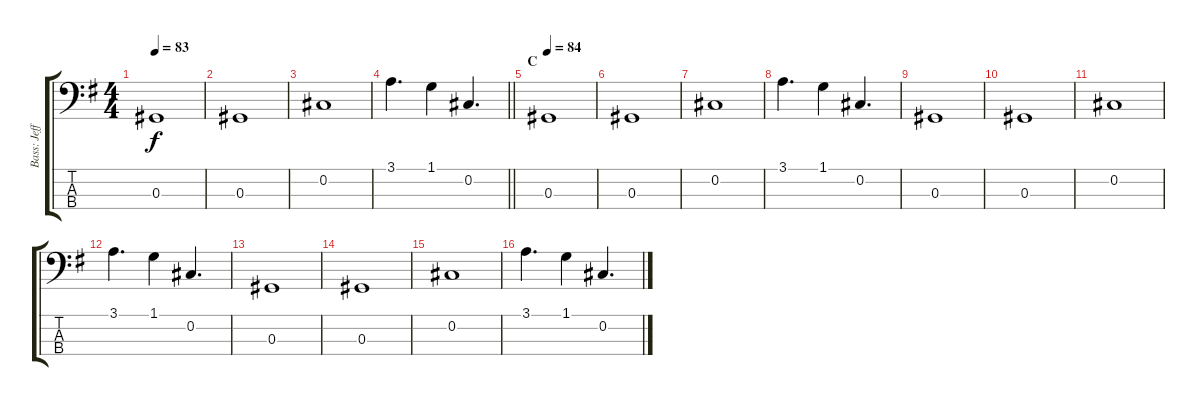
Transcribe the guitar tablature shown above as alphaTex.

\track ("Bass: Jeff" "Bass: Jeff") {instrument synthbass2}
\staff {score tabs}
\tuning (Gb2 Db2 Ab1 Eb1) {hide}
\ts (4 4)
\tempo 83
\clef f4
\ks g
0.3.1{dy f} |
0.3.1 |
0.2.1 |
\barLineRight lightlight
3.1.4{d} 1.1.4 0.2.4{d} |
\section ("" "C")
\tempo 84
0.3.1 |
0.3.1 |
0.2.1 |
3.1.4{d} 1.1.4 0.2.4{d} |
0.3.1 |
0.3.1 |
0.2.1 |
3.1.4{d} 1.1.4 0.2.4{d} |
0.3.1 |
0.3.1 |
0.2.1 |
3.1.4{d} 1.1.4 0.2.4{d}
